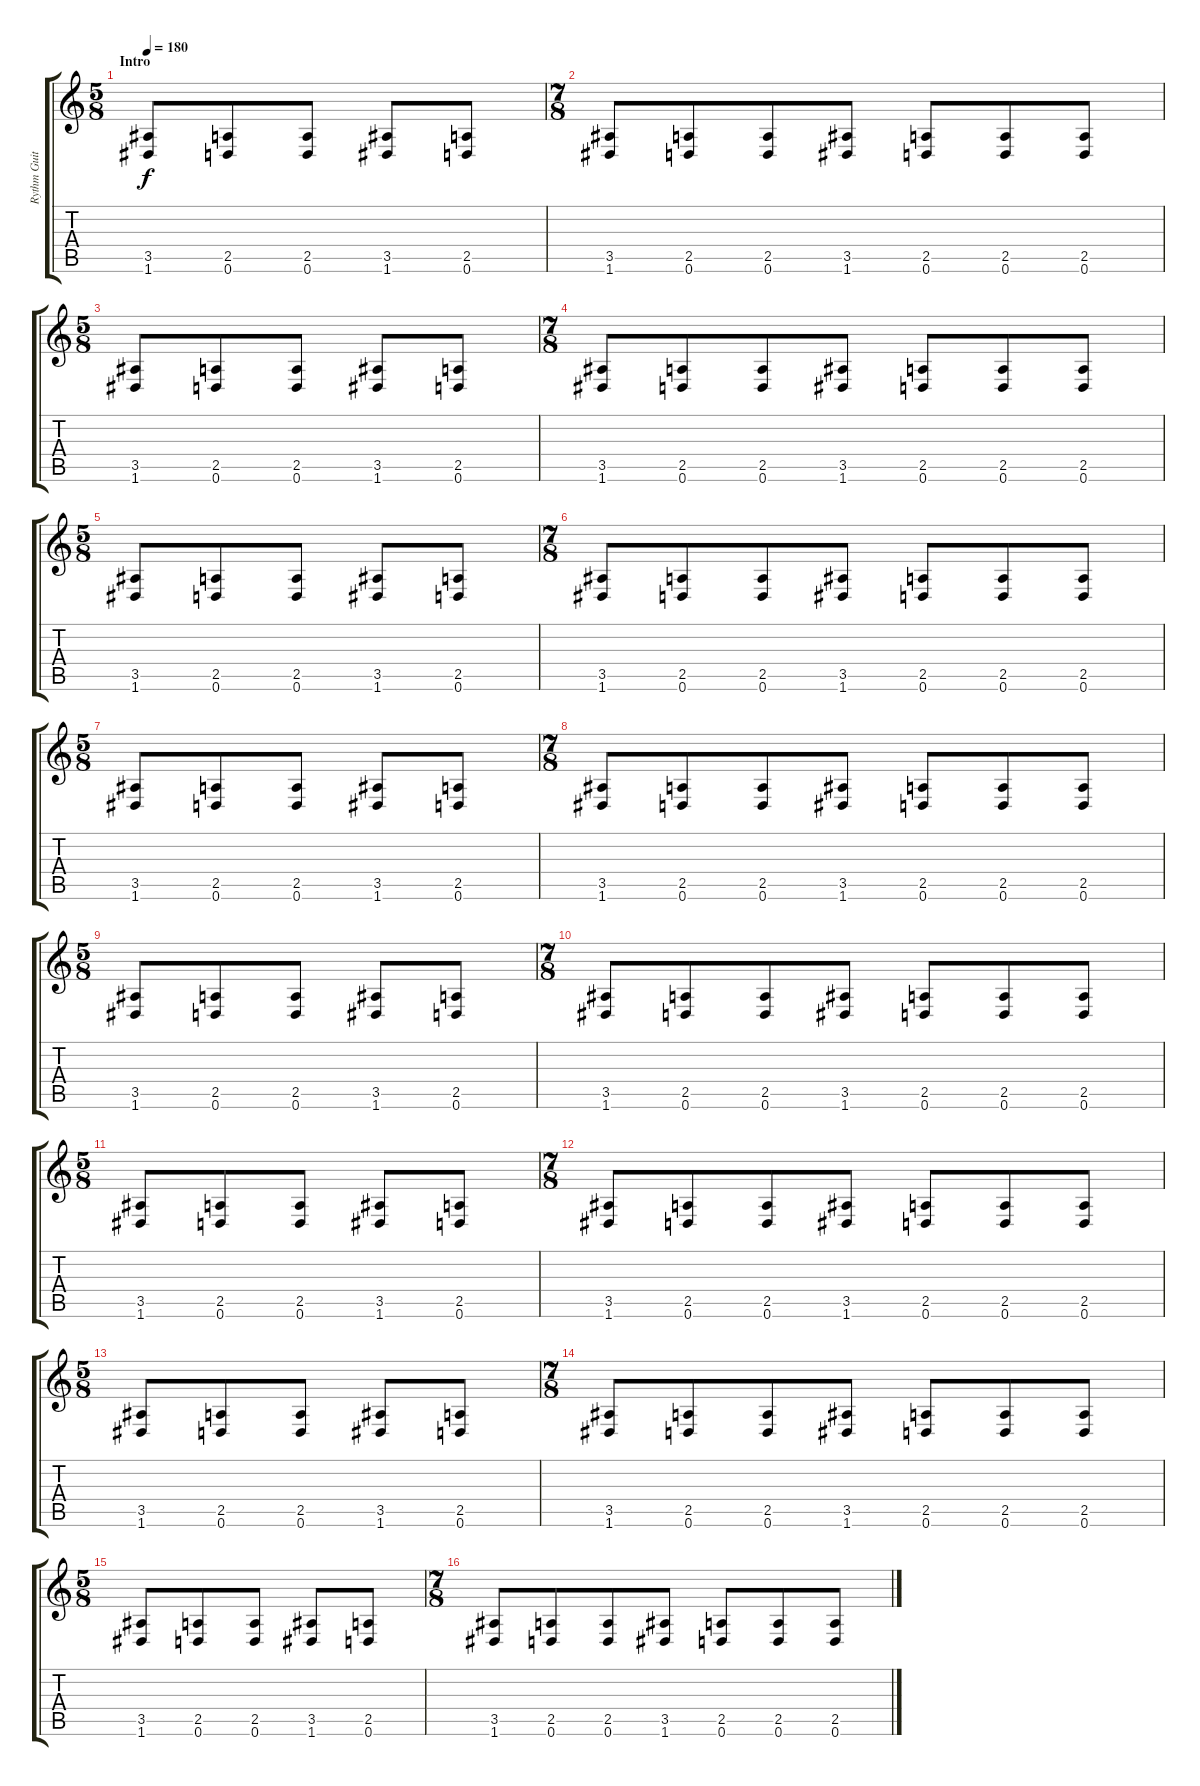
\track ("Rythm Guitar" "Rythm Guit") {instrument distortionguitar}
\staff {score tabs}
\tuning (D4 A3 F3 C3 G2 D2) {hide}
\ts (5 8)
\section ("" "Intro")
\tempo 180
\clef g2
\ks c
(3.5 1.6).8{dy f instrument distortionguitar} (2.5 0.6).8 (2.5 0.6).8 (3.5 1.6).8 (2.5 0.6).8 |
\ts (7 8)
(3.5 1.6).8 (2.5 0.6).8 (2.5 0.6).8 (3.5 1.6).8 (2.5 0.6).8 (2.5 0.6).8 (2.5 0.6).8 |
\ts (5 8)
(3.5 1.6).8 (2.5 0.6).8 (2.5 0.6).8 (3.5 1.6).8 (2.5 0.6).8 |
\ts (7 8)
(3.5 1.6).8 (2.5 0.6).8 (2.5 0.6).8 (3.5 1.6).8 (2.5 0.6).8 (2.5 0.6).8 (2.5 0.6).8 |
\ts (5 8)
(3.5 1.6).8 (2.5 0.6).8 (2.5 0.6).8 (3.5 1.6).8 (2.5 0.6).8 |
\ts (7 8)
(3.5 1.6).8 (2.5 0.6).8 (2.5 0.6).8 (3.5 1.6).8 (2.5 0.6).8 (2.5 0.6).8 (2.5 0.6).8 |
\ts (5 8)
(3.5 1.6).8 (2.5 0.6).8 (2.5 0.6).8 (3.5 1.6).8 (2.5 0.6).8 |
\ts (7 8)
(3.5 1.6).8 (2.5 0.6).8 (2.5 0.6).8 (3.5 1.6).8 (2.5 0.6).8 (2.5 0.6).8 (2.5 0.6).8 |
\ts (5 8)
(3.5 1.6).8 (2.5 0.6).8 (2.5 0.6).8 (3.5 1.6).8 (2.5 0.6).8 |
\ts (7 8)
(3.5 1.6).8 (2.5 0.6).8 (2.5 0.6).8 (3.5 1.6).8 (2.5 0.6).8 (2.5 0.6).8 (2.5 0.6).8 |
\ts (5 8)
(3.5 1.6).8 (2.5 0.6).8 (2.5 0.6).8 (3.5 1.6).8 (2.5 0.6).8 |
\ts (7 8)
(3.5 1.6).8 (2.5 0.6).8 (2.5 0.6).8 (3.5 1.6).8 (2.5 0.6).8 (2.5 0.6).8 (2.5 0.6).8 |
\ts (5 8)
(3.5 1.6).8 (2.5 0.6).8 (2.5 0.6).8 (3.5 1.6).8 (2.5 0.6).8 |
\ts (7 8)
(3.5 1.6).8 (2.5 0.6).8 (2.5 0.6).8 (3.5 1.6).8 (2.5 0.6).8 (2.5 0.6).8 (2.5 0.6).8 |
\ts (5 8)
(3.5 1.6).8 (2.5 0.6).8 (2.5 0.6).8 (3.5 1.6).8 (2.5 0.6).8 |
\ts (7 8)
(3.5 1.6).8 (2.5 0.6).8 (2.5 0.6).8 (3.5 1.6).8 (2.5 0.6).8 (2.5 0.6).8 (2.5 0.6).8
